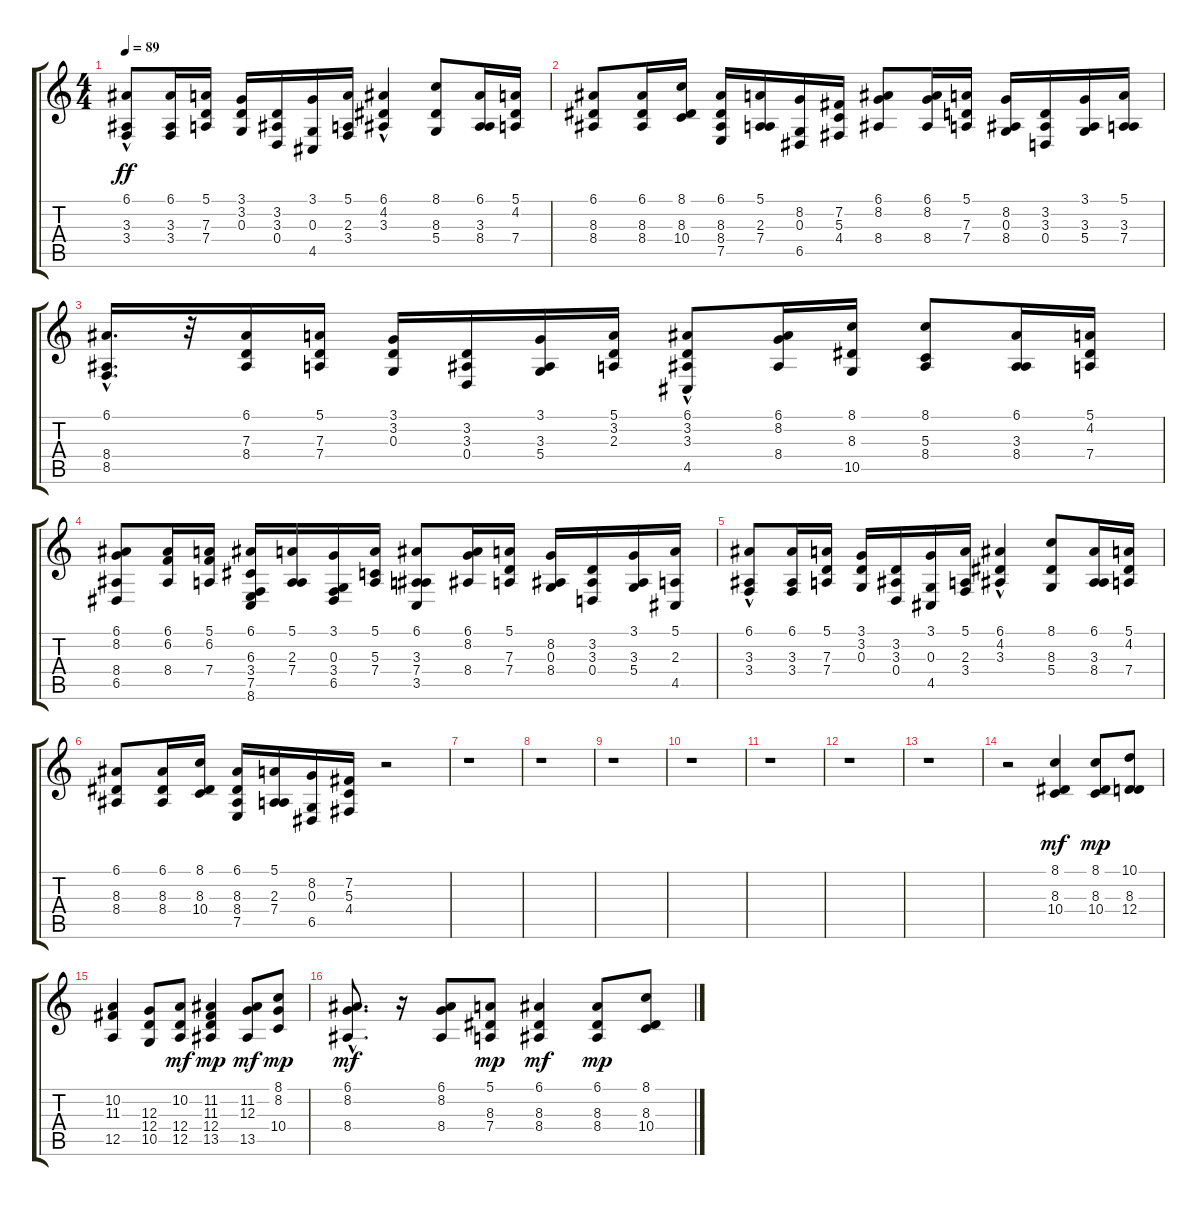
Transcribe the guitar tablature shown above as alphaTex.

\track "" {instrument lead2sawtooth}
\staff {score tabs}
\tuning (E4 B3 G3 D3 A2 E2) {hide}
\ts (4 4)
\tempo 89
\clef g2
\ks c
(6.1 3.3 3.4{hac}).8{dy ff} (6.1 3.3 3.4).16 (5.1 7.3 7.4).16 (3.1 3.2 0.3).16 (3.2 3.3 0.4).16 (3.1 0.3 4.5).16 (5.1 2.3 3.4).16 (6.1 4.2{hac} 3.3).4 (8.1 8.3 5.4).8 (6.1 3.3 8.4).16 (5.1 4.2 7.4).16 |
(6.1 8.3 8.4).8 (6.1 8.3 8.4).16 (8.1 8.3 10.4).16 (6.1 8.3 8.4 7.5).16 (5.1 2.3 7.4).16 (8.2 0.3 6.5).16 (7.2 5.3 4.4).16 (6.1 8.2 8.4).8 (6.1 8.2 8.4).16 (5.1 7.3 7.4).16 (8.2 0.3 8.4).16 (3.2 3.3 0.4).16 (3.1 3.3 5.4).16 (5.1 3.3 7.4).16 |
(6.1{hac} 8.4{hac} 8.5{hac}).16{d} r.32 (6.1 7.3 8.4).16 (5.1 7.3 7.4).16 (3.1 3.2 0.3).16 (3.2 3.3 0.4).16 (3.1 3.3 5.4).16 (5.1 3.2 2.3).16 (6.1{hac} 3.2{hac} 3.3{hac} 4.5{hac}).8 (6.1 8.2 8.4).16 (8.1 8.3 10.5).16 (8.1 5.3 8.4).8 (6.1 3.3 8.4).16 (5.1 4.2 7.4).16 |
(6.1 8.2 8.4 6.5).8 (6.1 6.2 8.4).16 (5.1 6.2 7.4).16 (6.1 6.3 3.4 7.5 8.6).16 (5.1 2.3 7.4).16 (3.1 0.3 3.4 6.5).16 (5.1 5.3 7.4).16 (6.1 3.3 7.4 3.5).8 (6.1 8.2 8.4).16 (5.1 7.3 7.4).16 (8.2 0.3 8.4).16 (3.2 3.3 0.4).16 (3.1 3.3 5.4).16 (5.1 2.3 4.5).16 |
(6.1 3.3 3.4{hac}).8 (6.1 3.3 3.4).16 (5.1 7.3 7.4).16 (3.1 3.2 0.3).16 (3.2 3.3 0.4).16 (3.1 0.3 4.5).16 (5.1 2.3 3.4).16 (6.1 4.2{hac} 3.3).4 (8.1 8.3 5.4).8 (6.1 3.3 8.4).16 (5.1 4.2 7.4).16 |
(6.1 8.3 8.4).8 (6.1 8.3 8.4).16 (8.1 8.3 10.4).16 (6.1 8.3 8.4 7.5).16 (5.1 2.3 7.4).16 (8.2 0.3 6.5).16 (7.2 5.3 4.4).16 r.2 |
r.1 |
r.1 |
r.1 |
r.1 |
r.1 |
r.1 |
r.1 |
r.2 (8.1 8.3 10.4).4{dy mf} (8.1 8.3 10.4).8{dy mp} (10.1 8.3 12.4).8 |
(10.2 11.3 12.5).4 (12.3 12.4 10.5).8 (10.2 12.4 12.5).8{dy mf} (11.2 11.3 12.4 13.5).4{dy mp} (11.2 12.3 13.5).8{dy mf} (8.1 8.2 10.4).8{dy mp} |
(6.1{hac} 8.2{hac} 8.4{hac}).8{d dy mf} r.16 (6.1 8.2 8.4).8 (5.1 8.3 7.4).8{dy mp} (6.1 8.3 8.4).4{dy mf} (6.1 8.3 8.4).8{dy mp} (8.1 8.3 10.4).8
